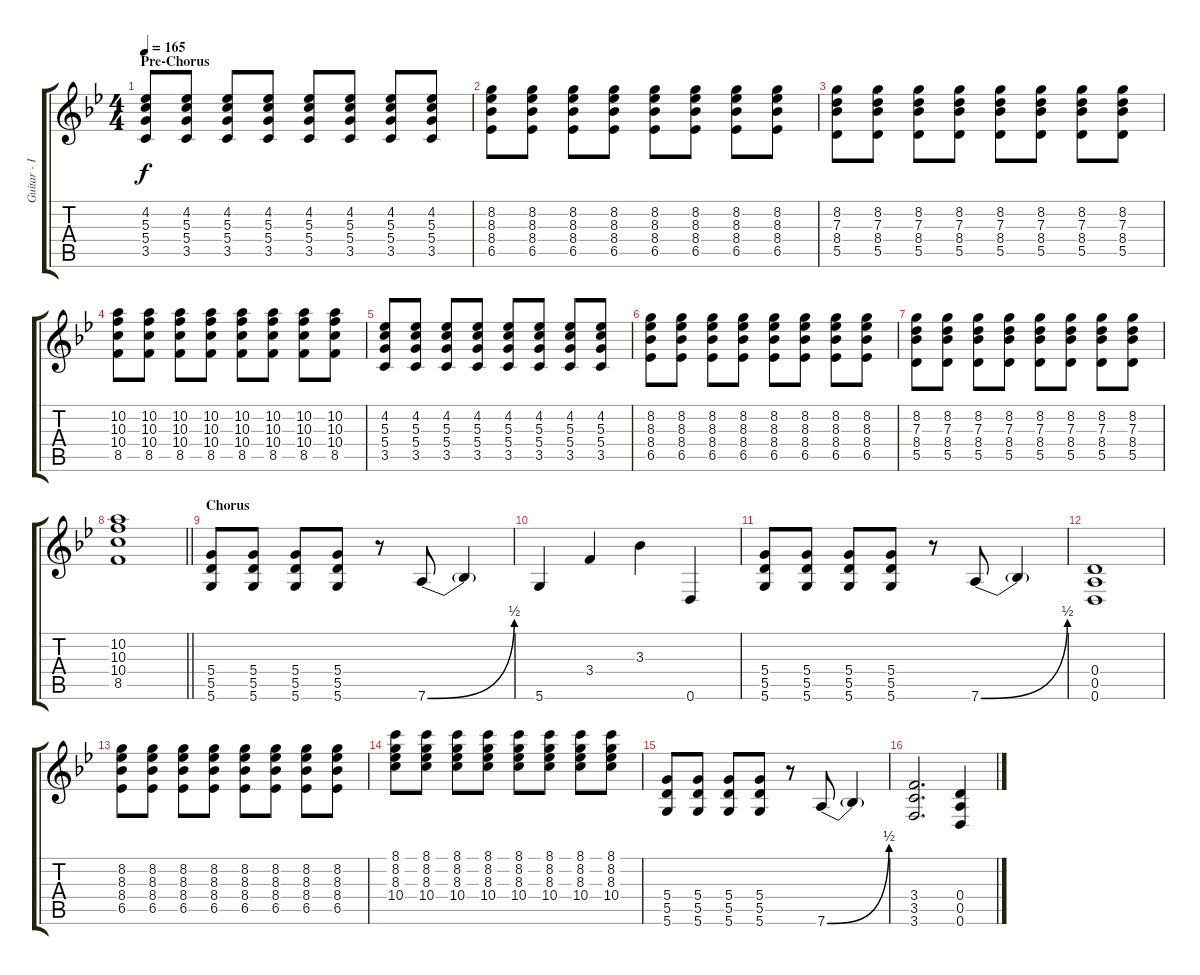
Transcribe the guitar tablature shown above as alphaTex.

\track ("Guitar - Ian" "Guitar - I") {instrument overdrivenguitar}
\staff {score tabs}
\tuning (E4 B3 G3 D3 A2 D2) {hide}
\ts (4 4)
\section ("" "Pre-Chorus")
\tempo 165
\clef g2
\ks gminor
(4.2 5.3 5.4 3.5).8{dy f} (4.2 5.3 5.4 3.5).8 (4.2 5.3 5.4 3.5).8 (4.2 5.3 5.4 3.5).8 (4.2 5.3 5.4 3.5).8 (4.2 5.3 5.4 3.5).8 (4.2 5.3 5.4 3.5).8 (4.2 5.3 5.4 3.5).8 |
(8.2 8.3 8.4 6.5).8 (8.2 8.3 8.4 6.5).8 (8.2 8.3 8.4 6.5).8 (8.2 8.3 8.4 6.5).8 (8.2 8.3 8.4 6.5).8 (8.2 8.3 8.4 6.5).8 (8.2 8.3 8.4 6.5).8 (8.2 8.3 8.4 6.5).8 |
(8.2 7.3 8.4 5.5).8 (8.2 7.3 8.4 5.5).8 (8.2 7.3 8.4 5.5).8 (8.2 7.3 8.4 5.5).8 (8.2 7.3 8.4 5.5).8 (8.2 7.3 8.4 5.5).8 (8.2 7.3 8.4 5.5).8 (8.2 7.3 8.4 5.5).8 |
(10.2 10.3 10.4 8.5).8 (10.2 10.3 10.4 8.5).8 (10.2 10.3 10.4 8.5).8 (10.2 10.3 10.4 8.5).8 (10.2 10.3 10.4 8.5).8 (10.2 10.3 10.4 8.5).8 (10.2 10.3 10.4 8.5).8 (10.2 10.3 10.4 8.5).8 |
(4.2 5.3 5.4 3.5).8 (4.2 5.3 5.4 3.5).8 (4.2 5.3 5.4 3.5).8 (4.2 5.3 5.4 3.5).8 (4.2 5.3 5.4 3.5).8 (4.2 5.3 5.4 3.5).8 (4.2 5.3 5.4 3.5).8 (4.2 5.3 5.4 3.5).8 |
(8.2 8.3 8.4 6.5).8 (8.2 8.3 8.4 6.5).8 (8.2 8.3 8.4 6.5).8 (8.2 8.3 8.4 6.5).8 (8.2 8.3 8.4 6.5).8 (8.2 8.3 8.4 6.5).8 (8.2 8.3 8.4 6.5).8 (8.2 8.3 8.4 6.5).8 |
(8.2 7.3 8.4 5.5).8 (8.2 7.3 8.4 5.5).8 (8.2 7.3 8.4 5.5).8 (8.2 7.3 8.4 5.5).8 (8.2 7.3 8.4 5.5).8 (8.2 7.3 8.4 5.5).8 (8.2 7.3 8.4 5.5).8 (8.2 7.3 8.4 5.5).8 |
\barLineRight lightlight
(10.2 10.3 10.4 8.5).1 |
\section ("" "Chorus")
(5.4 5.5 5.6).8 (5.4 5.5 5.6).8 (5.4 5.5 5.6).8 (5.4 5.5 5.6).8 r.8 7.6{be (bend 0 0 60 2)}.8 7.6{t}.4 |
5.6.4 3.4.4 3.3.4 0.6.4 |
(5.4 5.5 5.6).8 (5.4 5.5 5.6).8 (5.4 5.5 5.6).8 (5.4 5.5 5.6).8 r.8 7.6{be (bend 0 0 60 2)}.8 7.6{t}.4 |
(0.4 0.5 0.6).1 |
(8.2 8.3 8.4 6.5).8 (8.2 8.3 8.4 6.5).8 (8.2 8.3 8.4 6.5).8 (8.2 8.3 8.4 6.5).8 (8.2 8.3 8.4 6.5).8 (8.2 8.3 8.4 6.5).8 (8.2 8.3 8.4 6.5).8 (8.2 8.3 8.4 6.5).8 |
(8.1 8.2 8.3 10.4).8 (8.1 8.2 8.3 10.4).8 (8.1 8.2 8.3 10.4).8 (8.1 8.2 8.3 10.4).8 (8.1 8.2 8.3 10.4).8 (8.1 8.2 8.3 10.4).8 (8.1 8.2 8.3 10.4).8 (8.1 8.2 8.3 10.4).8 |
(5.4 5.5 5.6).8 (5.4 5.5 5.6).8 (5.4 5.5 5.6).8 (5.4 5.5 5.6).8 r.8 7.6{be (bend 0 0 60 2)}.8 7.6{t}.4 |
(3.4 3.5 3.6).2{d} (0.4 0.5 0.6).4
